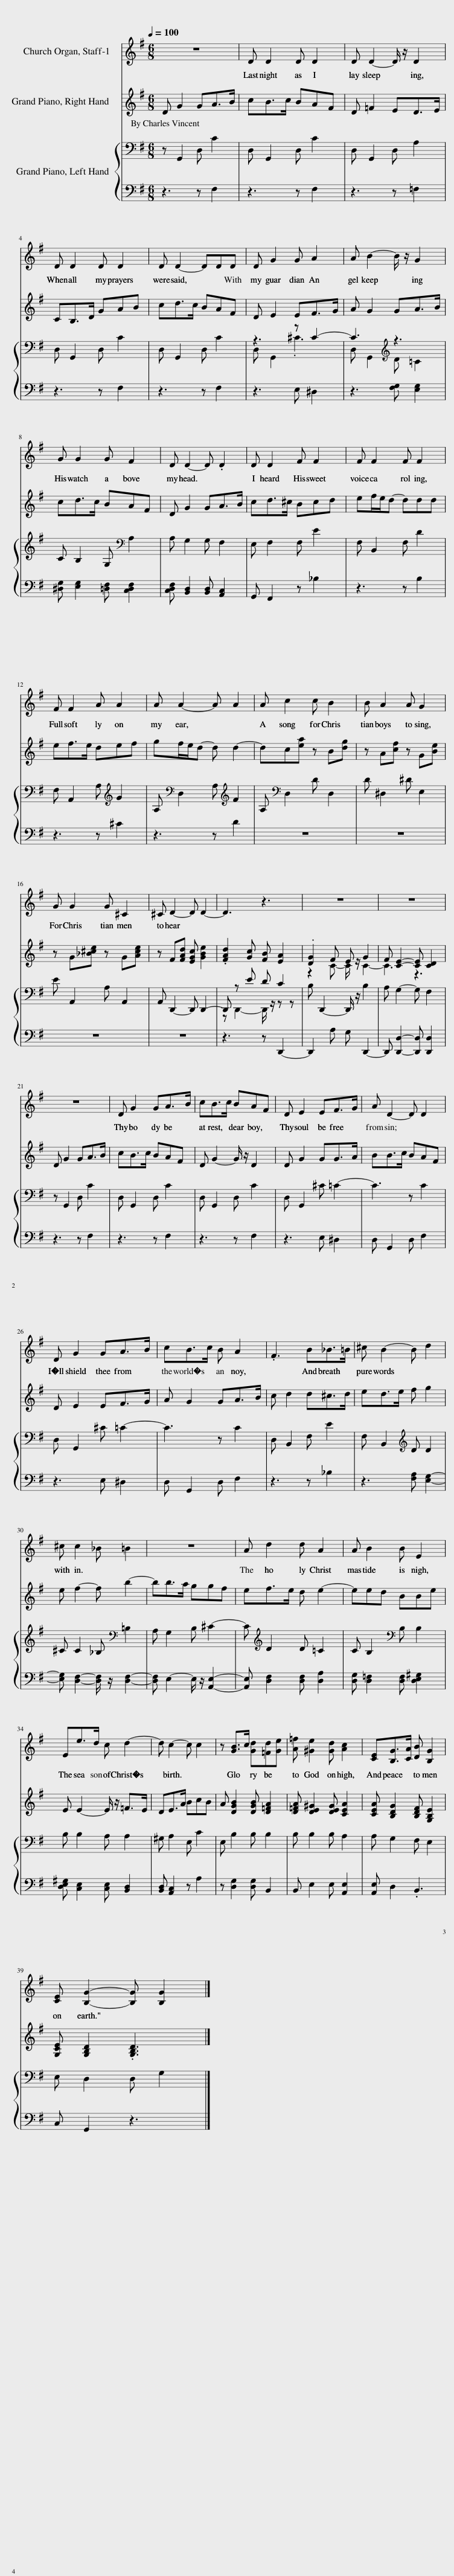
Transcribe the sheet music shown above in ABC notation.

X:1
%%score 1 ( 2 3 ) { ( 4 6 ) | 5 }
L:1/8
Q:1/4=100
M:6/8
I:linebreak $
K:G
V:1 treble
V:2 treble
V:3 treble
V:4 bass
V:6 bass
V:5 bass
V:1
 z6 | D D2 D D2 | D D2- D/ z/ D2 |$ D D2 D D2 | D D2- DDD | %5
 D G2 G A2 | A B2- B/ z/ G2 |$ G G2 G F2 | D D2- D .D2 | D D2 F F2 | %10
 F F2 F F2 |$ F F2 A A2 | A A2- A A2 | A c2 c B2 | B A2 A G2 |$ %15
 G G2 G ^C2 | ^C D2- D D2- | D3 z3 | z6 | z6 |$ %20
 z6 | D G2 GA>B | cB>c BAF | D E2 EF>G | A D2- D D2 |$ %25
 D G2 GA>B | cB>c B A2 | .F3 B_B>=B | ^c B2- B d2 |$ ^c c2 _B =B2 | %30
 z6 | A d2 d A2 | A B2 B E2 |$ Ee>d c d2- | d c2- c c2 | %35
 z [GB]>c [Gd][=Fd][Ge] | [A=f] [^Ge]2 [Gd] [Ac]2 | [CE][B,G]>[CA] [DB] [B,G]2 |$ [CE] [B,G]2- [B,G] [B,G]2 |] %39
V:2
 D G2 GA>B | cB>c BAF | D =F2 ED>E |$ CB,>D GAB | cd>c BAF | %5
 D E2 EF>G | A G2 GA>B |$ cd>c BAF | D G2 GA>B | cd>^c Bcd | %10
 ef/e/d- ddd |$ ef>e def | gf/e/d- d d2- | dc[ea] z B[dg] | z A[cf] z G[Be] |$ %15
 z G[_B^ce] z G[Ace] | z F[FAd] [EGc] [GBe]2 | .[FAd]2 [Gc] [FB] [EA]2 | .[DG]2 F E G2 | F [CE]2- [CE] [CD]2 |$ %20
 D G2 GA>B | cB>c BAF | D G2- G/ z/ D2 | D G2 GG>A | BB>c BAF |$ %25
 D E2 EF>G | A G2 GA>B | c d2 d^c>d | ed>e f g2 |$ e f2- f b2- | %30
 bb>a ggf | ef>e d e2- | eed BBe |$ E E2- E/ z/ =F>E | DE>A BcB | %35
 A [DGB]2 [DGB] [D=FA]2 | [D=FA] [DE^G]2 [DEG] [CEA]2 | [CEA] [B,DG]2 [B,DF] [G,B,E]2 |$ [G,CE] [G,B,D]2 .[G,B,D]3 |] %39
V:3
 x6 | x6 | x6 |$ x6 | x6 | %5
 x6 | x6 |$ x6 | x6 | x6 | %10
 x6 |$ x6 | x6 | x6 | x6 |$ %15
 x6 | x6 | x6 | z2 C- C/ z/ C2- | C3 z3 |$ %20
 x6 | x6 | x6 | x6 | x6 |$ %25
 x6 | x6 | x6 | x6 |$ x6 | %30
 x6 | x6 | x6 |$ x6 | x6 | %35
 x6 | x6 | x6 |$ x6 |] %39
V:4
 z G,,2 D, C2 | D, G,,2 D, C2 | D, G,,2 D, A,2 |$ D, G,,2 D, C2 | D, G,,2 D, C2 | %5
 z3 z ^C2- | C3[K:treble] z3 |$ C B,2 G,[K:bass] A,2 | A, G,2 G, F,2 | E, F,2 F, E2 | %10
 F, B,,2 F, D2 |$ F, A,,2 A,[K:treble] G2 | A,[K:bass] D,2 A,[K:treble] F2 | A,[K:bass] D,2 D D,2 | D ^D,2 ^D E,2 |$ %15
 E A,,2 A, A,,2 | A,, D,,2- D,, D,,2- | D,, z E D C2 | B, D,,2- D,,/ z/ B,2 | A, G,2- G, F,2 |$ %20
 z G,,2 D, C2 | D, G,,2 D, C2 | D, G,,2 D, C2 | D, G,,2 ^C =C2- | C3 z C2 |$ %25
 D, G,,2 ^C =C2- | C3 z C2 | D, B,,2 F, E2 | F, B,,2[K:treble] D D2 |$ ^C C2 _B,[K:bass] =B,2 | %30
 A, G,2 B, ^C2- | C[K:treble] D2 D =C2 | C B,2[K:bass] B, B,2 |$ B, B,2 A, A,2 | ^G, A,2 E, C2 | %35
 E, B,2 B, B,2 | B, B,2 B, A,2 | A, G,2 F, E,2 |$ E, D,2 D, G,2 |] %39
V:5
 z3 z F,2 | z3 z F,2 | z3 z =F,2 |$ z3 z F,2 | z3 z F,2 | %5
 z3 E, ^D,2 | z3 [F,G,] [E,G,]2 |$ [^D,G,] [E,G,]2 [=D,F,] [C,D,F,]2 | [C,D,F,] [B,,D,]2 [B,,D,] [A,,C,]2 | G,, F,,2 z _B,2 | %10
 z3 z B,2 |$ z3 z ^C2 | z3 z D2 | z6 | z6 |$ %15
 z6 | z6 | z3 z D,,2- | D,,2 A, G, D,,2- | D,, [D,,D,]2- [D,,D,] [D,,D,]2 |$ %20
 z3 z F,2 | z3 z F,2 | z3 z F,2 | z3 E, ^D,2 | D, G,,2 D, F,2 |$ %25
 z3 E, ^D,2 | D, G,,2 D, F,2 | z3 z _B,2 | z3 [F,A,] [E,G,]2- |$ [E,G,] [D,F,]2- [D,F,]/ z/ [D,F,]2- | %30
 [D,F,] E,2- E,/ z/ [A,,E,]2- | [A,,E,] [D,F,]2 [D,F,] [D,A,]2 | [D,G,] [D,=F,]2 [D,F,] [D,E,^G,]2 |$ [D,E,^G,] [C,E,]2 [C,E,] [B,,D,]2 | [B,,D,] [A,,C,]2 z A,2 | %35
 z [D,G,]2 [D,G,] B,,2 | B,, E,2 E, [A,,E,]2 | [A,,E,] D,2 .B,,3 |$ C, G,,2 z3 |] %39
V:6
 x6 | x6 | x6 |$ x6 | x6 | %5
 D, G,,2 .^C3 | D, G,,2[K:treble] D =C2 |$ x4[K:bass] x2 | x6 | x6 | %10
 x6 |$ x4[K:treble] x2 | x[K:bass] x3[K:treble] x2 | x[K:bass] x5 | x6 |$ %15
 x6 | x6 | z D,,2- D,,/ z/ z z | x6 | x6 |$ %20
 x6 | x6 | x6 | x6 | x6 |$ %25
 x6 | x6 | x6 | x3[K:treble] x3 |$ x4[K:bass] x2 | %30
 x6 | x[K:treble] x5 | x3[K:bass] x3 |$ x6 | x6 | %35
 x6 | x6 | x6 |$ x6 |] %39
